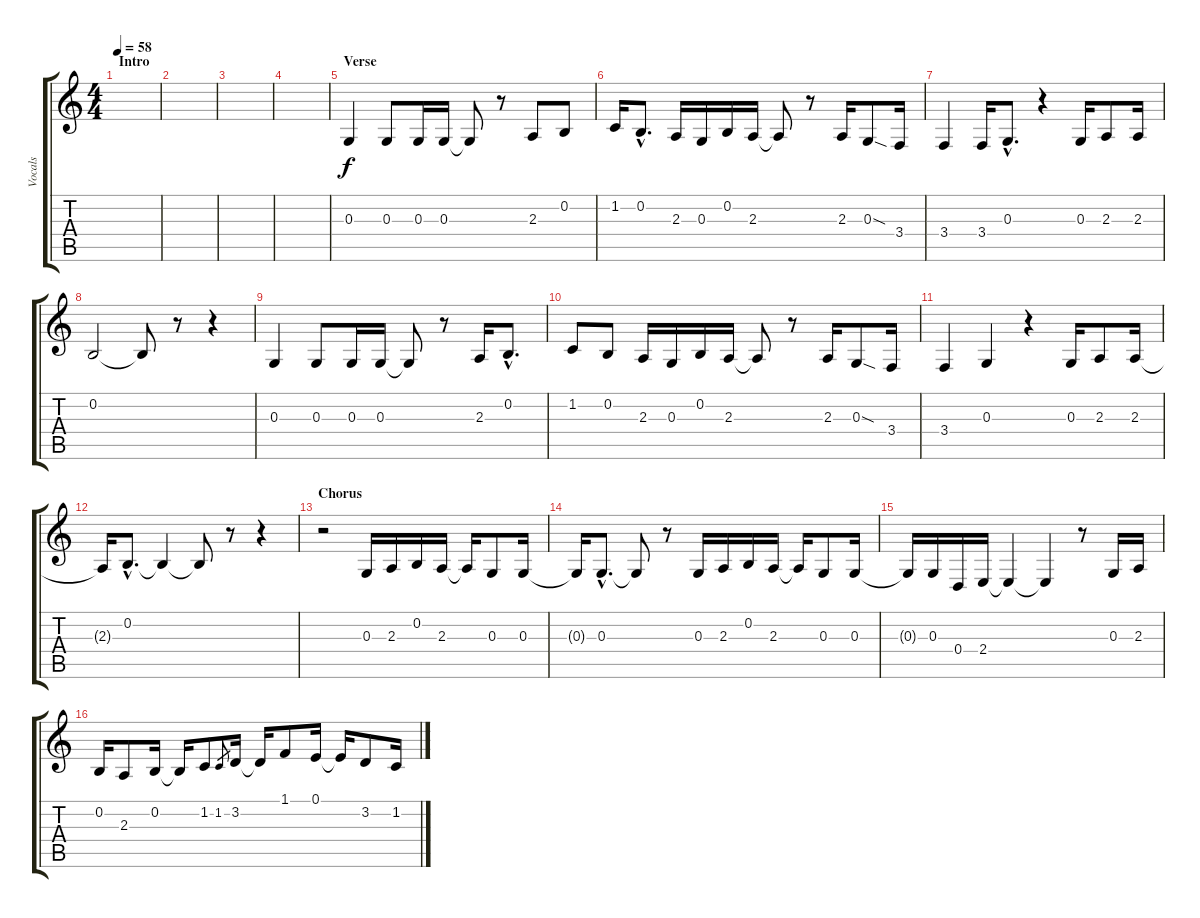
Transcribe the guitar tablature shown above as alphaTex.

\track ("Vocals" "Vocals") {instrument altosax}
\staff {score tabs}
\tuning (E4 B3 G3 D3 A2 E2) {hide}
\ts (4 4)
\section ("" "Intro")
\tempo 58
\clef g2
\ks c
|
|
|
|
\section ("" "Verse")
0.3.4 0.3.8 0.3.16 0.3.16 0.3{t}.8 r.8 2.3.8 0.2.8 |
1.2.16 0.2{hac}.8{d} 2.3.16 0.3.16 0.2.16 2.3.16 2.3{t}.8 r.8 2.3.16 0.3{sod}.8 3.4.16 |
3.4.4 3.4.16 0.3{hac}.8{d} r.4 0.3.16 2.3.8 2.3.16 |
0.2.2 0.2{t}.8 r.8 r.4 |
0.3.4 0.3.8 0.3.16 0.3.16 0.3{t}.8 r.8 2.3.16 0.2{hac}.8{d} |
1.2.8 0.2.8 2.3.16 0.3.16 0.2.16 2.3.16 2.3{t}.8 r.8 2.3.16 0.3{sod}.8 3.4.16 |
3.4.4 0.3.4 r.4 0.3.16 2.3.8 2.3.16 |
2.3{t}.16 0.2{hac}.8{d} 0.2{t}.4 0.2{t}.8 r.8 r.4 |
\section ("" "Chorus")
r.2 0.3.16 2.3.16 0.2.16 2.3.16 2.3{t}.16 0.3.8 0.3.16 |
0.3{t}.16 0.3{hac}.8{d} 0.3{t}.8 r.8 0.3.16 2.3.16 0.2.16 2.3.16 2.3{t}.16 0.3.8 0.3.16 |
0.3{t}.16 0.3.16 0.4.16 2.4.16 2.4{t}.4 2.4{t}.4 r.8 0.3.16 2.3.16 |
0.2.16 2.3.8 0.2.16 0.2{t}.16 1.2.8 1.2.8{gr} 3.2.16 3.2{t}.16 1.1.8 0.1.16 0.1{t}.16 3.2.8 1.2.16
